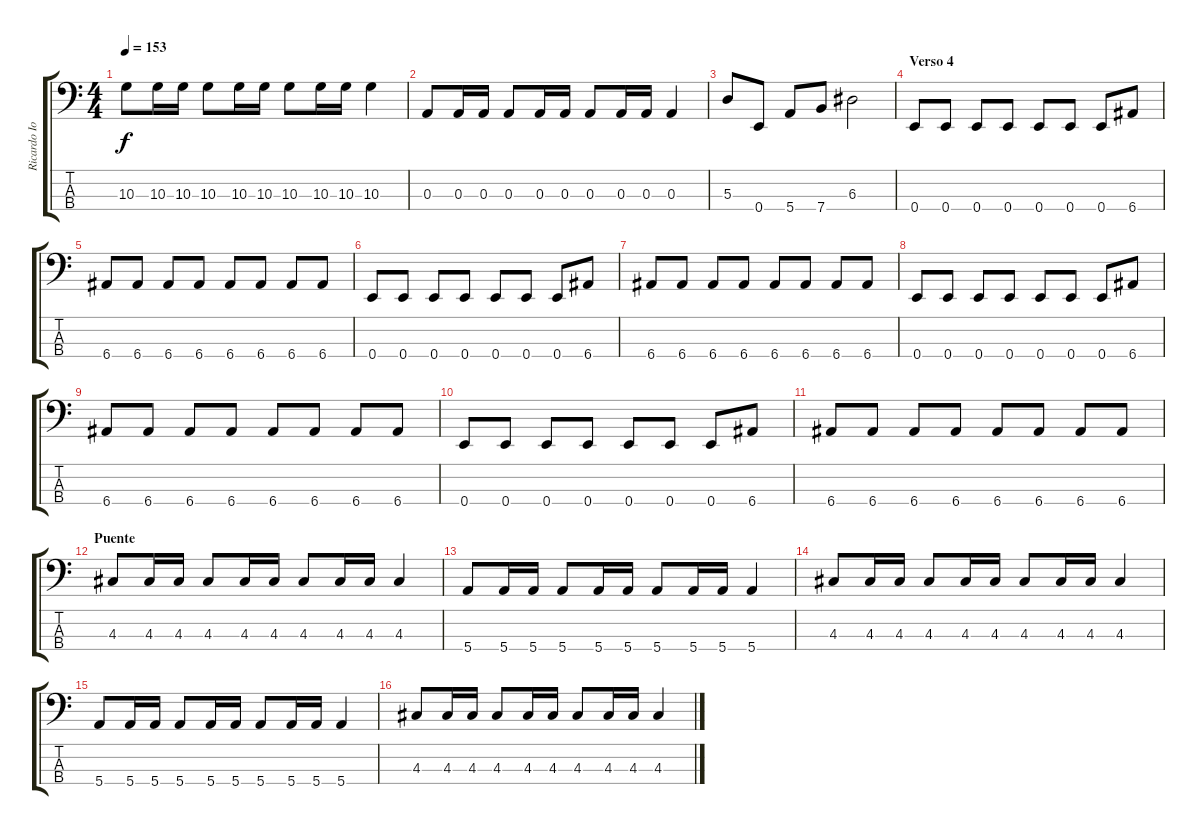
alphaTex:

\track ("Ricardo Iorio (bajo)" "Ricardo Io") {instrument electricbassfinger}
\staff {score tabs}
\tuning (G2 D2 A1 E1) {hide}
\ts (4 4)
\tempo 153
\clef f4
\ks c
10.3.8{dy f} 10.3.16 10.3.16 10.3.8 10.3.16 10.3.16 10.3.8 10.3.16 10.3.16 10.3.4 |
0.3.8 0.3.16 0.3.16 0.3.8 0.3.16 0.3.16 0.3.8 0.3.16 0.3.16 0.3.4 |
5.3.8 0.4.8 5.4.8 7.4.8 6.3.2 |
\section ("" "Verso 4")
0.4.8 0.4.8 0.4.8 0.4.8 0.4.8 0.4.8 0.4.8 6.4.8 |
6.4.8 6.4.8 6.4.8 6.4.8 6.4.8 6.4.8 6.4.8 6.4.8 |
0.4.8 0.4.8 0.4.8 0.4.8 0.4.8 0.4.8 0.4.8 6.4.8 |
6.4.8 6.4.8 6.4.8 6.4.8 6.4.8 6.4.8 6.4.8 6.4.8 |
0.4.8 0.4.8 0.4.8 0.4.8 0.4.8 0.4.8 0.4.8 6.4.8 |
6.4.8 6.4.8 6.4.8 6.4.8 6.4.8 6.4.8 6.4.8 6.4.8 |
0.4.8 0.4.8 0.4.8 0.4.8 0.4.8 0.4.8 0.4.8 6.4.8 |
6.4.8 6.4.8 6.4.8 6.4.8 6.4.8 6.4.8 6.4.8 6.4.8 |
\section ("" "Puente")
4.3.8 4.3.16 4.3.16 4.3.8 4.3.16 4.3.16 4.3.8 4.3.16 4.3.16 4.3.4 |
5.4.8 5.4.16 5.4.16 5.4.8 5.4.16 5.4.16 5.4.8 5.4.16 5.4.16 5.4.4 |
4.3.8 4.3.16 4.3.16 4.3.8 4.3.16 4.3.16 4.3.8 4.3.16 4.3.16 4.3.4 |
5.4.8 5.4.16 5.4.16 5.4.8 5.4.16 5.4.16 5.4.8 5.4.16 5.4.16 5.4.4 |
4.3.8 4.3.16 4.3.16 4.3.8 4.3.16 4.3.16 4.3.8 4.3.16 4.3.16 4.3.4
